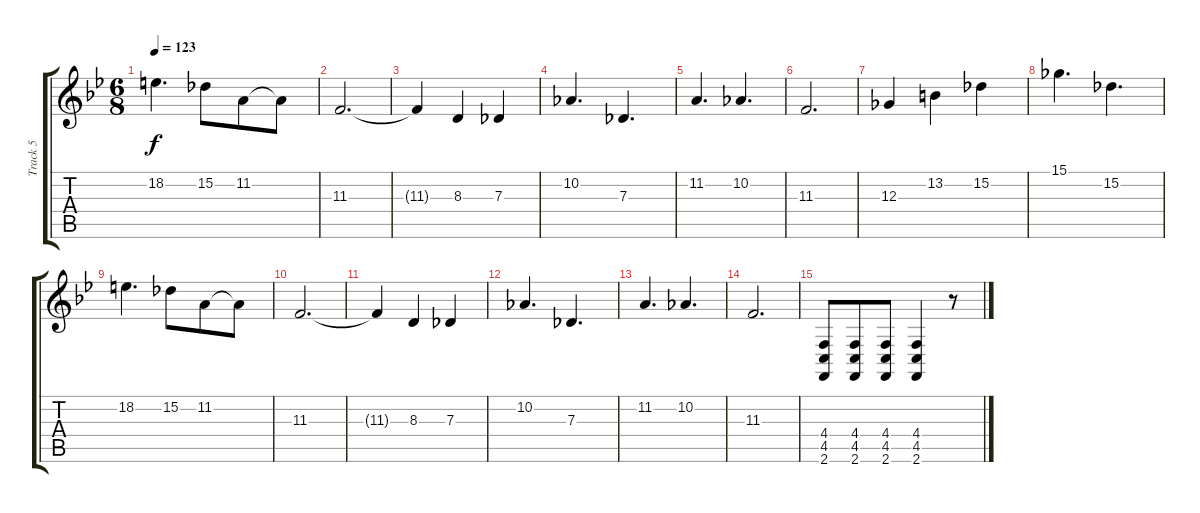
\track ("Track 5" "Track 5") {instrument trumpet}
\staff {score tabs}
\tuning (Eb4 Bb3 Gb3 Db3 Ab2 Eb2) {hide}
\ts (6 8)
\tempo 123
\clef g2
\ks gminor
18.2.4{d dy f} 15.2.8 11.2.8 11.2{t}.8 |
11.3.2{d} |
11.3{t}.4 8.3.4 7.3.4 |
10.2.4{d} 7.3.4{d} |
11.2.4{d} 10.2.4{d} |
11.3.2{d} |
12.3.4 13.2.4 15.2.4 |
15.1.4{d} 15.2.4{d} |
18.2.4{d} 15.2.8 11.2.8 11.2{t}.8 |
11.3.2{d} |
11.3{t}.4 8.3.4 7.3.4 |
10.2.4{d} 7.3.4{d} |
11.2.4{d} 10.2.4{d} |
11.3.2{d} |
(4.4 4.5 2.6).8{instrument electricguitarclean} (4.4 4.5 2.6).8 (4.4 4.5 2.6).8 (4.4 4.5 2.6).4 r.8
